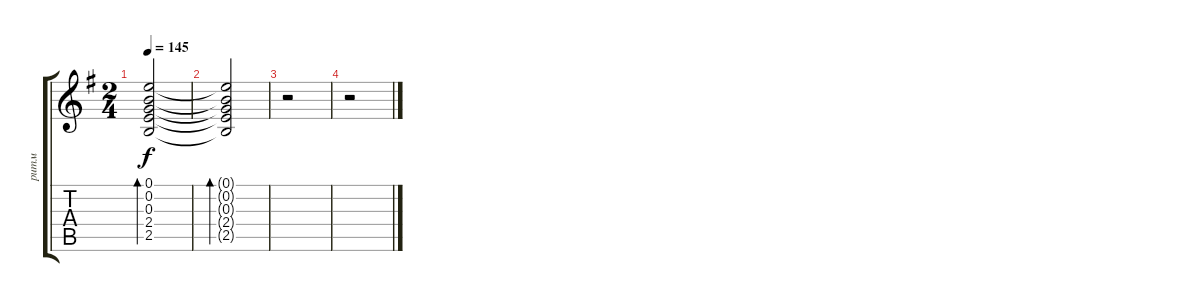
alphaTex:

\track ("ритм" "ритм") {instrument acousticguitarsteel}
\staff {score tabs}
\tuning (E4 B3 G3 D3 A2 E2) {hide}
\ts (2 4)
\tempo 145
\clef g2
\ks eminor
(0.1 0.2 0.3 2.4 2.5).2{bd 60 dy f} |
(0.1{t} 0.2{t} 0.3{t} 2.4{t} 2.5{t}).2{bd 60} |
r.2 |
r.2
